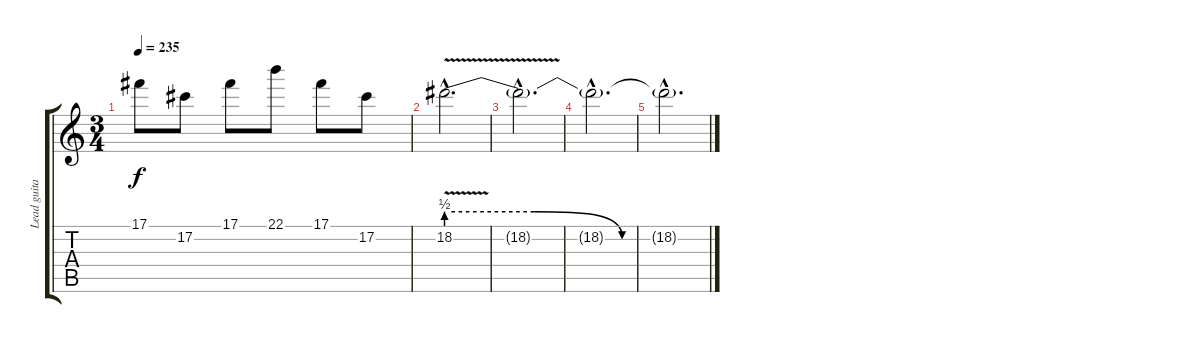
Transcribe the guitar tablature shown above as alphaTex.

\track ("Lead guitar" "Lead guita") {instrument overdrivenguitar}
\staff {score tabs}
\tuning (Db4 Ab3 E3 B2 Gb2 Db2) {hide}
\ts (3 4)
\tempo 235
\clef g2
\ks c
17.1.8{dy f} 17.2.8 17.1.8 22.1.8 17.1.8 17.2.8 |
18.2{be (custom 0 2 20 2 40 0 60 0) v hac}.2{d} |
18.2{hac t}.2{d} |
18.2{hac t}.2{d} |
18.2{hac t}.2{d}
